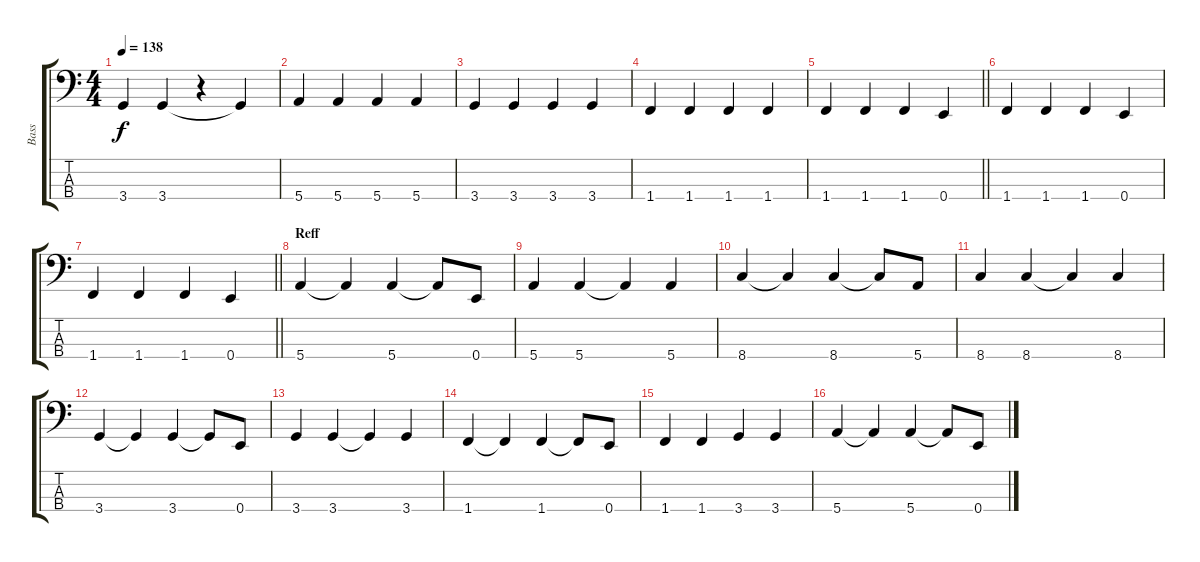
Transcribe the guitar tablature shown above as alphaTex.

\track ("Bass" "Bass") {instrument electricbassfinger}
\staff {score tabs}
\tuning (G2 D2 A1 E1) {hide}
\ts (4 4)
\tempo 138
\clef f4
\ks c
3.4.4{dy f} 3.4.4 r.4 3.4{t}.4 |
5.4.4 5.4.4 5.4.4 5.4.4 |
3.4.4 3.4.4 3.4.4 3.4.4 |
1.4.4 1.4.4 1.4.4 1.4.4 |
\barLineRight lightlight
1.4.4 1.4.4 1.4.4 0.4.4 |
1.4.4 1.4.4 1.4.4 0.4.4 |
\barLineRight lightlight
1.4.4 1.4.4 1.4.4 0.4.4 |
\section ("" "Reff")
5.4.4 5.4{t}.4 5.4.4 5.4{t}.8 0.4.8 |
5.4.4 5.4.4 5.4{t}.4 5.4.4 |
8.4.4 8.4{t}.4 8.4.4 8.4{t}.8 5.4.8 |
8.4.4 8.4.4 8.4{t}.4 8.4.4 |
3.4.4 3.4{t}.4 3.4.4 3.4{t}.8 0.4.8 |
3.4.4 3.4.4 3.4{t}.4 3.4.4 |
1.4.4 1.4{t}.4 1.4.4 1.4{t}.8 0.4.8 |
1.4.4 1.4.4 3.4.4 3.4.4 |
5.4.4 5.4{t}.4 5.4.4 5.4{t}.8 0.4.8
